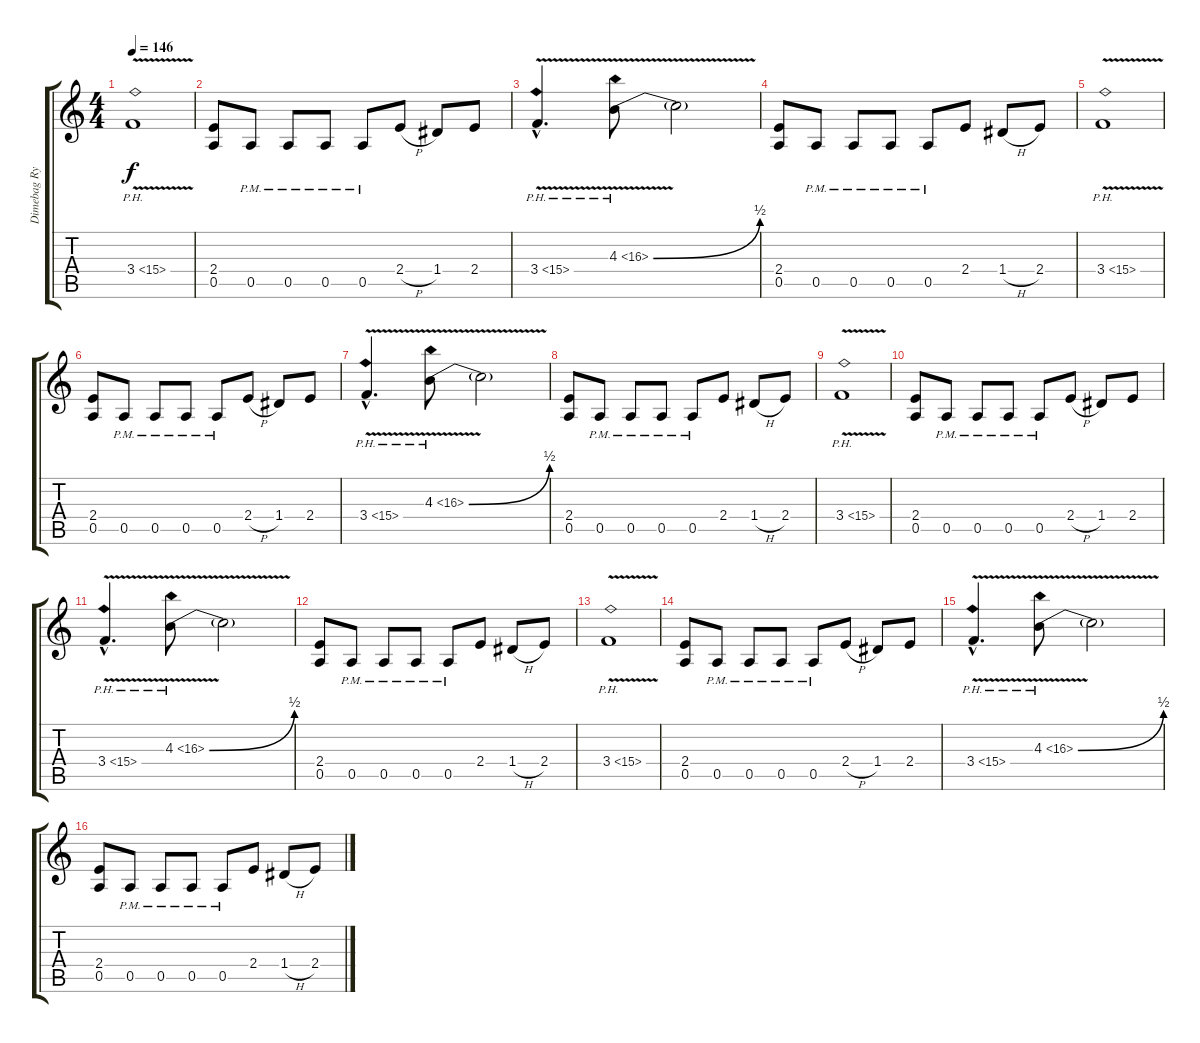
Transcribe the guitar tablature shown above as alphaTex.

\track ("Dimebag Rythym" "Dimebag Ry") {instrument distortionguitar}
\staff {score tabs}
\tuning (E4 B3 G3 D3 A2 E2) {hide}
\ts (4 4)
\tempo 146
\clef g2
\ks c
3.4{ph 12 v}.1{dy f} |
(2.4 0.5).8 0.5{pm}.8 0.5{pm}.8 0.5{pm}.8 0.5{pm}.8 2.4{h}.8 1.4.8 2.4.8 |
3.4{ph 12 v hac}.4{d} 4.3{be (bend 0 0 60 2) ph 12 v}.8 4.3{t}.2 |
(2.4 0.5).8 0.5{pm}.8 0.5{pm}.8 0.5{pm}.8 0.5{pm}.8 2.4.8 1.4{h}.8 2.4.8 |
3.4{ph 12 v}.1 |
(2.4 0.5).8 0.5{pm}.8 0.5{pm}.8 0.5{pm}.8 0.5{pm}.8 2.4{h}.8 1.4.8 2.4.8 |
3.4{ph 12 v hac}.4{d} 4.3{be (bend 0 0 60 2) ph 12 v}.8 4.3{t}.2 |
(2.4 0.5).8 0.5{pm}.8 0.5{pm}.8 0.5{pm}.8 0.5{pm}.8 2.4.8 1.4{h}.8 2.4.8 |
3.4{ph 12 v}.1 |
(2.4 0.5).8 0.5{pm}.8 0.5{pm}.8 0.5{pm}.8 0.5{pm}.8 2.4{h}.8 1.4.8 2.4.8 |
3.4{ph 12 v hac}.4{d} 4.3{be (bend 0 0 60 2) ph 12 v}.8 4.3{t}.2 |
(2.4 0.5).8 0.5{pm}.8 0.5{pm}.8 0.5{pm}.8 0.5{pm}.8 2.4.8 1.4{h}.8 2.4.8 |
3.4{ph 12 v}.1 |
(2.4 0.5).8 0.5{pm}.8 0.5{pm}.8 0.5{pm}.8 0.5{pm}.8 2.4{h}.8 1.4.8 2.4.8 |
3.4{ph 12 v hac}.4{d} 4.3{be (bend 0 0 60 2) ph 12 v}.8 4.3{t}.2 |
(2.4 0.5).8 0.5{pm}.8 0.5{pm}.8 0.5{pm}.8 0.5{pm}.8 2.4.8{volume 10} 1.4{h}.8 2.4.8
